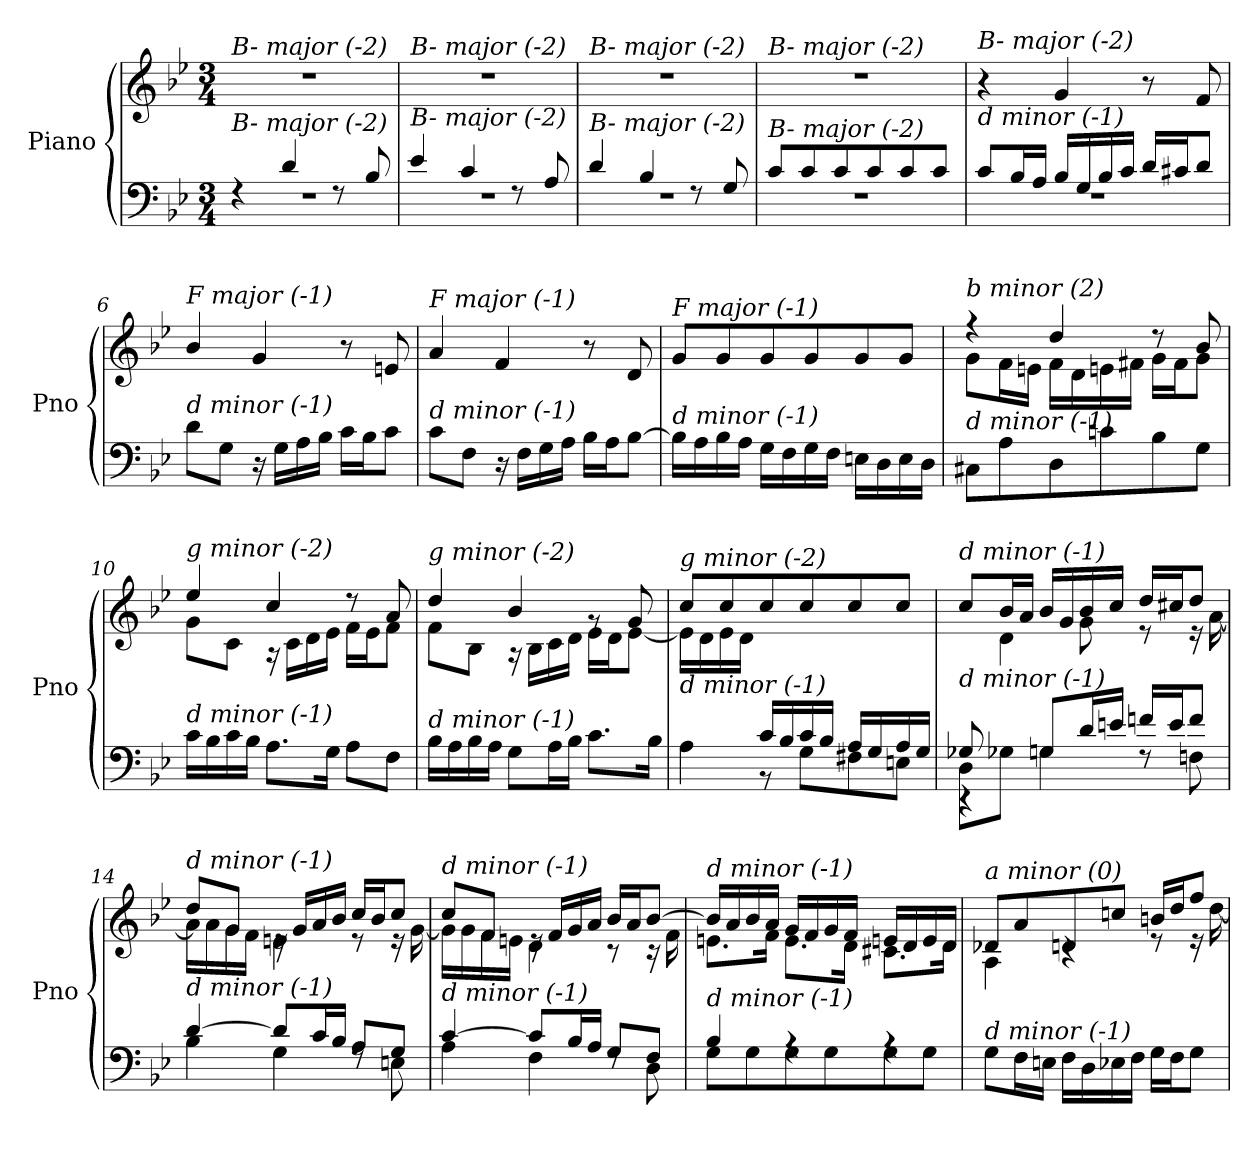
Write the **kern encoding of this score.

**kern	**kern
*part1	*part1
*staff2	*staff1
*I"Piano	*
*I'Pno	*
*clefF4	*clefG2
*k[b-e-]	*k[b-e-]
*M3/4	*M3/4
=1	=1
*^	*
!	!	!LO:TX:i:t=B- major (-2)
!LO:TX:i:t=B- major (-2)	!	!
4rF	2.rF	2.r
4d/	.	.
8rF	.	.
8B-/	.	.
=2	=2	=2
!	!	!LO:TX:i:t=B- major (-2)
!LO:TX:i:t=B- major (-2)	!	!
4e-/	2.rF	2.r
4c/	.	.
8rF	.	.
8A/	.	.
=3	=3	=3
!	!	!LO:TX:i:t=B- major (-2)
!LO:TX:i:t=B- major (-2)	!	!
4d/	2.rF	2.r
4B-/	.	.
8rF	.	.
8G/	.	.
=4	=4	=4
!	!	!LO:TX:i:t=B- major (-2)
!LO:TX:i:t=B- major (-2)	!	!
8c/L	2.rF	2.r
8c/	.	.
8c/	.	.
8c/	.	.
8c/	.	.
8c/J	.	.
=5	=5	=5
!	!	!LO:TX:i:t=B- major (-2)
!LO:TX:i:t=d minor (-1)	!	!
8c/L	2.rF	4r
16B-/L	.	.
16A/JJ	.	.
16B-/LL	.	4g/
16G/	.	.
16B-/	.	.
16c/JJ	.	.
16d/LL	.	8r
16c#X/J	.	.
8d/J	.	8f/
*v	*v	*
=6	=6
!	!LO:TX:i:t=F major (-1)
!LO:TX:i:t=d minor (-1)	!
8d\L	4b-/
8G\J	.
16r	4g/
16G\LL	.
16A\	.
16B-\JJ	.
16c\LL	8r
16B-\J	.
8c\J	8en/
!!LO:LB:g=z
=7	=7
!	!LO:TX:i:t=F major (-1)
!LO:TX:i:t=d minor (-1)	!
8c\L	4a/
8F\J	.
16r	4f/
16F\LL	.
16G\	.
16A\JJ	.
16B-\LL	8r
16A\J	.
[8B-\J	8d/
=8	=8
!	!LO:TX:i:t=F major (-1)
!LO:TX:i:t=d minor (-1)	!
16B-\LL]	8g/L
16A\	.
16B-\	8g/
16A\JJ	.
16G\LL	8g/
16F\	.
16G\	8g/
16F\JJ	.
16En\LL	8g/
16D\	.
16E\	8g/J
16D\JJ	.
=9	=9
*	*^
!	!LO:TX:i:t=b minor (2)	!
!LO:TX:i:t=d minor (-1)	!	!
8C#X\L	4r	8g\L
8A\	.	16f\L
.	.	16en\JJ
8D\	4dd/	16f\LL
.	.	16d\
8cn\	.	16en\
.	.	16f#X\JJ
8B-\	8r	16g\LL
.	.	16f#\J
8G\J	8b-/	8g\J
=10	=10	=10
!	!LO:TX:i:t=g minor (-2)	!
!LO:TX:i:t=d minor (-1)	!	!
16c\LL	4ee-/	8g\L
16B-\	.	.
16c\	.	8c\J
16B-\JJ	.	.
8.A\L	4cc/	16r
.	.	16c\LL
.	.	16d\
16G\Jk	.	16e-\JJ
8A\L	8r	16f\LL
.	.	16e-\J
8F\J	8a/	8f\J
!!LO:LB:g=z	!!
=11	=11	=11
!	!LO:TX:i:t=g minor (-2)	!
!LO:TX:i:t=d minor (-1)	!	!
16B-\LL	4dd/	8f\L
16A\	.	.
16B-\	.	8B-\J
16A\JJ	.	.
8G\L	4b-/	16r
.	.	16B-\LL
16A\L	.	16c\
16B-\JJ	.	16d\JJ
8.c\L	8rg	16e-\LL
.	.	16d\J
.	8g/	[8e-\J
16B-\Jk	.	.
=12	=12	=12
*^	*	*
!	!	!LO:TX:i:t=g minor (-2)	!
!LO:TX:i:t=d minor (-1)	!	!	!
4ryy	4A\	8cc/L	16e-\LL]
.	.	.	16d\
.	.	8cc/	16e-\
.	.	.	16d\JJ
16c/LL	8rBB	8cc/	2ryy
16B-/	.	.	.
16c/	8G\L	8cc/	.
16B-/JJ	.	.	.
16A/LL	8F#X\	8cc/	.
16G/	.	.	.
16A/	8En\J	8cc/J	.
16G/JJ	.	.	.
=13	=13	=13	=13
*	*^	*	*
!	!	!	!LO:TX:i:t=d minor (-1)	!
!LO:TX:i:t=d minor (-1)	!	!	!	!
8G-Xi/	8D\L	4rEE	8cc/L	8ryy
2ryy	8G-Xi\J	.	16b-/L	4d\
.	.	.	16a/JJ	.
.	8G/L	4G\	16b-/LL	.
.	.	.	16g/	.
.	16d/L	.	16b-/	8g\
.	16en/JJ	.	16cc/JJ	.
.	16fn/LL	8rF	16dd/LL	8r
.	16e/J	.	16cc#X/J	.
8ryy	8f/J	8Fn\	8dd/J	16r
.	.	.	.	[16a\
*	*v	*v	*	*
!!LO:LB:g=z	!!
=14	=14	=14	=14
!	!	!LO:TX:i:t=d minor (-1)	!
!LO:TX:i:t=d minor (-1)	!	!	!
[4d/	4B-\	8dd/L	16a\LL]
.	.	.	16a\
.	.	8g/J	16g\
.	.	.	16f\JJ
8d/L]	4G\	16re	4en\
.	.	16g/LL	.
16c/L	.	16a/	.
16B-/JJ	.	16b-/JJ	.
8A/L	8rF	16cc/LL	8r
.	.	16b-/J	.
8G/J	8En\	8cc/J	16r
.	.	.	[16g\
=15	=15	=15	=15
!	!	!LO:TX:i:t=d minor (-1)	!
!LO:TX:i:t=d minor (-1)	!	!	!
[4c/	4A\	8cc/L	16g\LL]
.	.	.	16g\
.	.	8f/J	16f\
.	.	.	16en\JJ
8c/L]	4F\	16re	4d\
.	.	16f/LL	.
16B-/L	.	16g/	.
16A/JJ	.	16a/JJ	.
8G/L	8rF	16b-/LL	8r
.	.	16a/J	.
8F/J	8D\	[8b-/J	16r
.	.	.	16f\
=16	=16	=16	=16
!	!	!LO:TX:i:t=d minor (-1)	!
!LO:TX:i:t=d minor (-1)	!	!	!
4B-/	8G\L	16b-/LL]	8.en\L
.	.	16a/	.
.	8G\	16b-/	.
.	.	16a/JJ	16f\Jk
4rA	8G\	16g/LL	8.e\L
.	.	16f/	.
.	8G\	16g/	.
.	.	16f/JJ	16d\Jk
4rA	8G\	16en/LL	8.c#X\L
.	.	16d/	.
.	8G\J	16e/	.
.	.	16d/JJ	16d\Jk
*v	*v	*	*
=17	=17	=17
!	!LO:TX:i:t=a minor (0)	!
!LO:TX:i:t=d minor (-1)	!	!
8G\L	8d-Xi/L	4A\
16F\L	8a/	.
16En\JJ	.	.
16F\LL	8d/	4rc
16D\	.	.
16E-X\	8ccn/J	.
16F\JJ	.	.
16G\LL	16bn/LL	8r
16F\J	16dd/J	.
8G\J	8ff/J	16r
.	.	[16dd\
*	*v	*v
=	=
*-	*-
